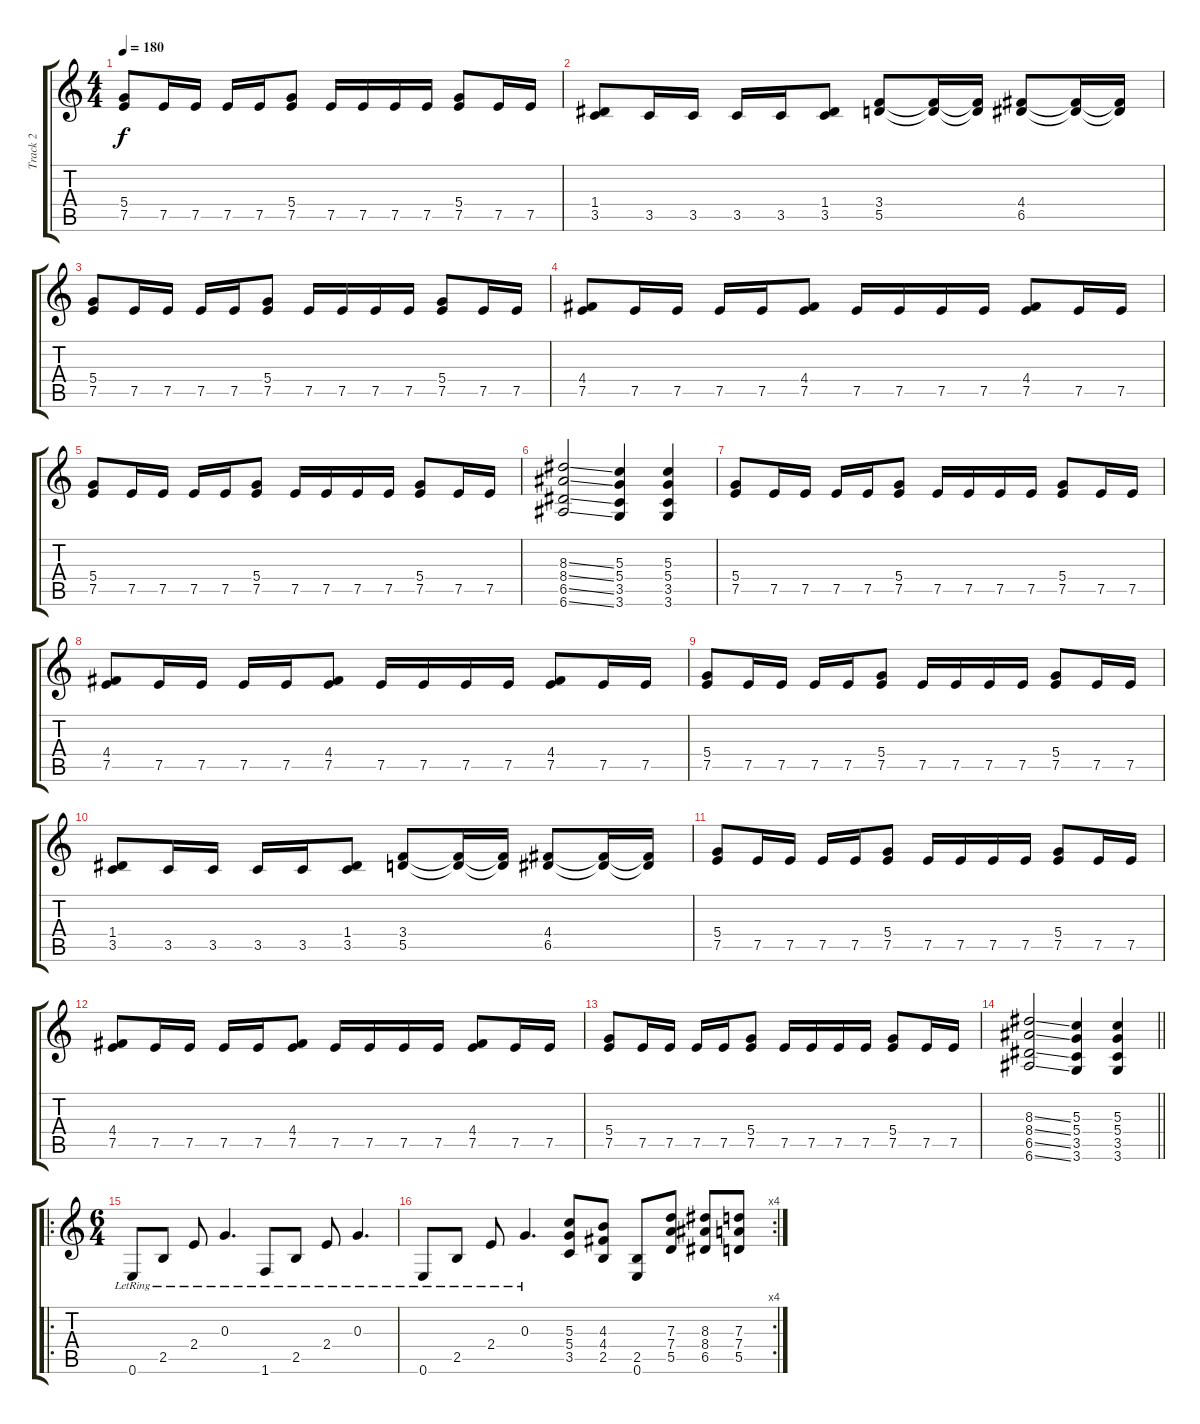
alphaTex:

\track ("Track 2" "Track 2") {instrument overdrivenguitar}
\staff {score tabs}
\tuning (E4 B3 G3 D3 A2 E2) {hide}
\ts (4 4)
\tempo 180
\clef g2
\ks c
(5.4 7.5).8{dy f} 7.5.16 7.5.16 7.5.16 7.5.16 (5.4 7.5).8 7.5.16 7.5.16 7.5.16 7.5.16 (5.4 7.5).8 7.5.16 7.5.16 |
(1.4 3.5).8 3.5.16 3.5.16 3.5.16 3.5.16 (1.4 3.5).8 (3.4 5.5).8 (3.4{t} 5.5{t}).16 (3.4{t} 5.5{t}).16 (4.4 6.5).8 (4.4{t} 6.5{t}).16 (4.4{t} 6.5{t}).16 |
(5.4 7.5).8 7.5.16 7.5.16 7.5.16 7.5.16 (5.4 7.5).8 7.5.16 7.5.16 7.5.16 7.5.16 (5.4 7.5).8 7.5.16 7.5.16 |
(4.4 7.5).8 7.5.16 7.5.16 7.5.16 7.5.16 (4.4 7.5).8 7.5.16 7.5.16 7.5.16 7.5.16 (4.4 7.5).8 7.5.16 7.5.16 |
(5.4 7.5).8 7.5.16 7.5.16 7.5.16 7.5.16 (5.4 7.5).8 7.5.16 7.5.16 7.5.16 7.5.16 (5.4 7.5).8 7.5.16 7.5.16 |
(8.3{ss} 8.4{ss} 6.5{ss} 6.6{ss}).2 (5.3 5.4 3.5 3.6).4 (5.3 5.4 3.5 3.6).4 |
(5.4 7.5).8 7.5.16 7.5.16 7.5.16 7.5.16 (5.4 7.5).8 7.5.16 7.5.16 7.5.16 7.5.16 (5.4 7.5).8 7.5.16 7.5.16 |
(4.4 7.5).8 7.5.16 7.5.16 7.5.16 7.5.16 (4.4 7.5).8 7.5.16 7.5.16 7.5.16 7.5.16 (4.4 7.5).8 7.5.16 7.5.16 |
(5.4 7.5).8 7.5.16 7.5.16 7.5.16 7.5.16 (5.4 7.5).8 7.5.16 7.5.16 7.5.16 7.5.16 (5.4 7.5).8 7.5.16 7.5.16 |
(1.4 3.5).8 3.5.16 3.5.16 3.5.16 3.5.16 (1.4 3.5).8 (3.4 5.5).8 (3.4{t} 5.5{t}).16 (3.4{t} 5.5{t}).16 (4.4 6.5).8 (4.4{t} 6.5{t}).16 (4.4{t} 6.5{t}).16 |
(5.4 7.5).8 7.5.16 7.5.16 7.5.16 7.5.16 (5.4 7.5).8 7.5.16 7.5.16 7.5.16 7.5.16 (5.4 7.5).8 7.5.16 7.5.16 |
(4.4 7.5).8 7.5.16 7.5.16 7.5.16 7.5.16 (4.4 7.5).8 7.5.16 7.5.16 7.5.16 7.5.16 (4.4 7.5).8 7.5.16 7.5.16 |
(5.4 7.5).8 7.5.16 7.5.16 7.5.16 7.5.16 (5.4 7.5).8 7.5.16 7.5.16 7.5.16 7.5.16 (5.4 7.5).8 7.5.16 7.5.16 |
\barLineRight lightlight
(8.3{ss} 8.4{ss} 6.5{ss} 6.6{ss}).2 (5.3 5.4 3.5 3.6).4 (5.3 5.4 3.5 3.6).4 |
\ro
\ts (6 4)
0.6{lr}.8 2.5{lr}.8 2.4{lr}.8 0.3{lr}.4{d} 1.6{lr}.8 2.5{lr}.8 2.4{lr}.8 0.3{lr}.4{d} |
\rc 4
0.6{lr}.8 2.5{lr}.8 2.4{lr}.8 0.3{lr}.4{d} (5.3 5.4 3.5).8 (4.3 4.4 2.5).8 (2.5 0.6).8 (7.3 7.4 5.5).8 (8.3 8.4 6.5).8 (7.3 7.4 5.5).8
